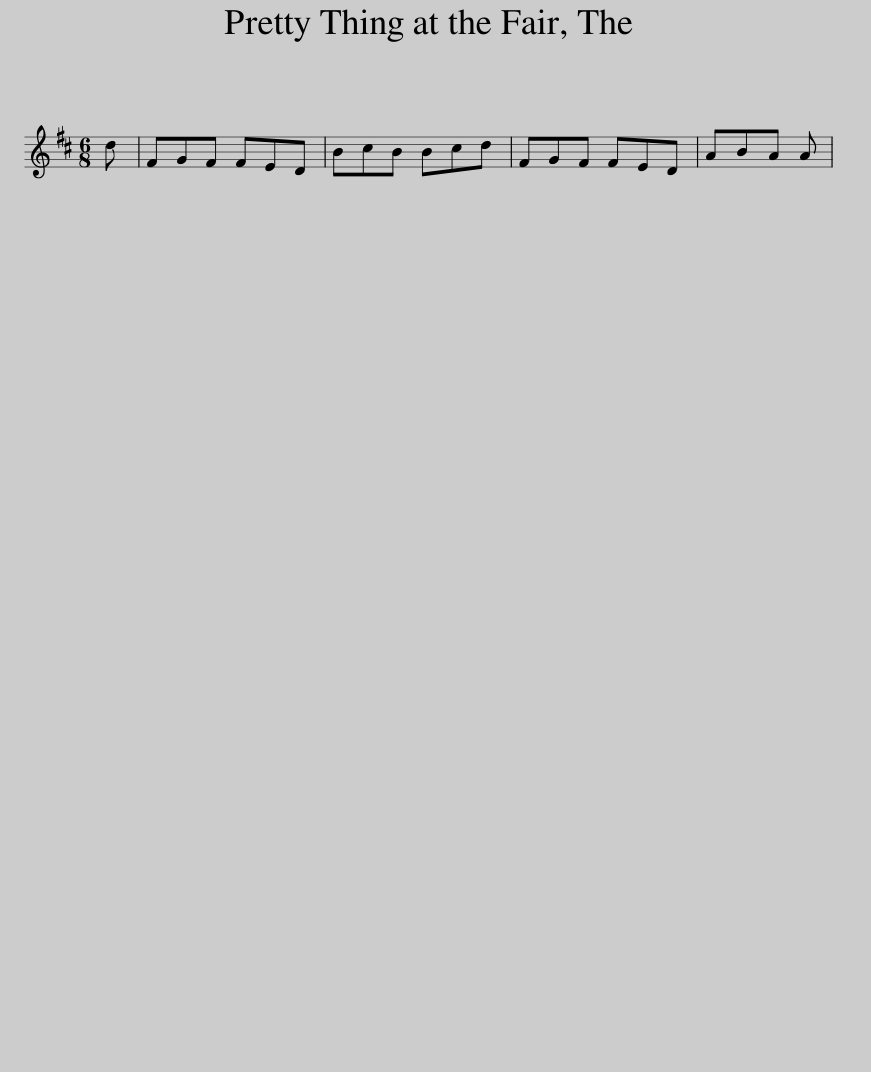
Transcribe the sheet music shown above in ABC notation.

X:1
L:1/8
M:6/8
I:linebreak $
K:D
V:1 treble
V:1
 d | FGF FED | BcB Bcd | FGF FED | ABA A | %5
